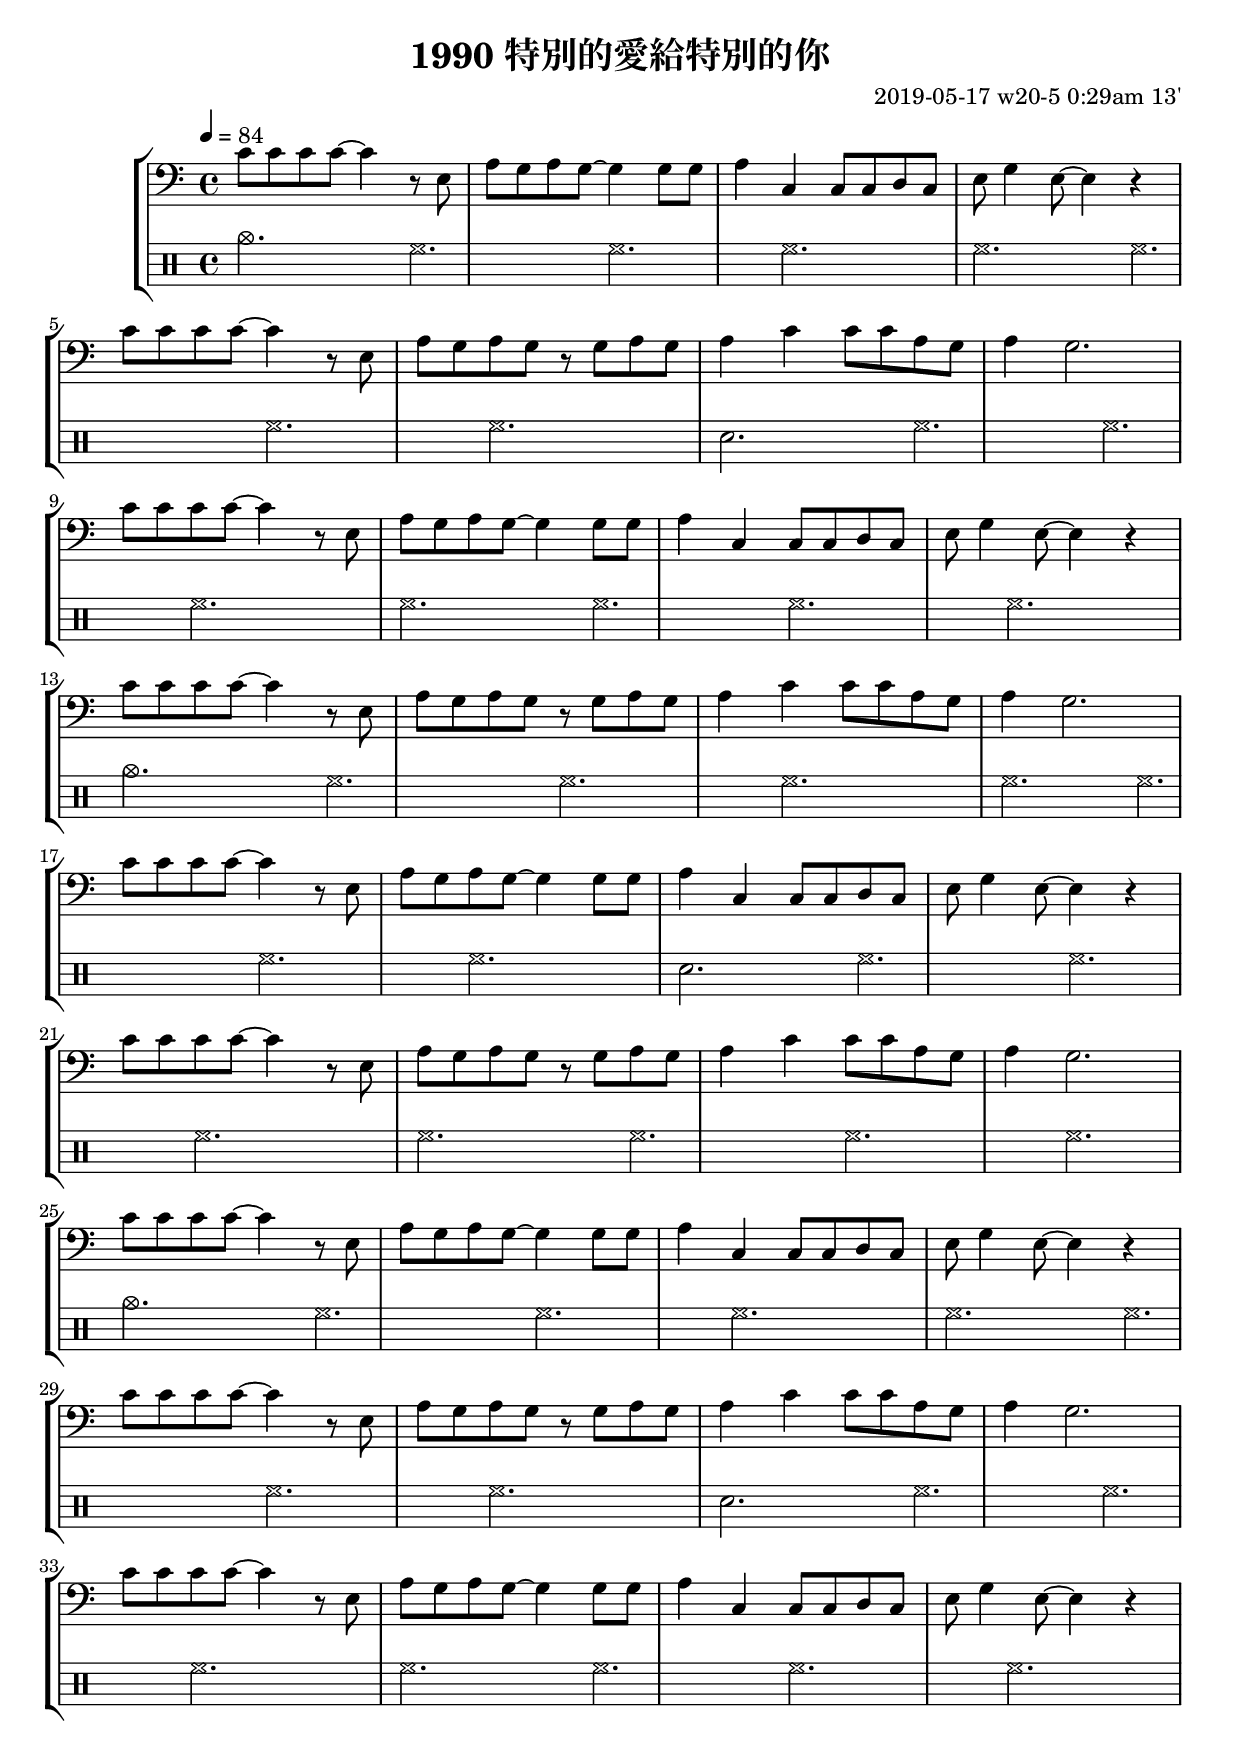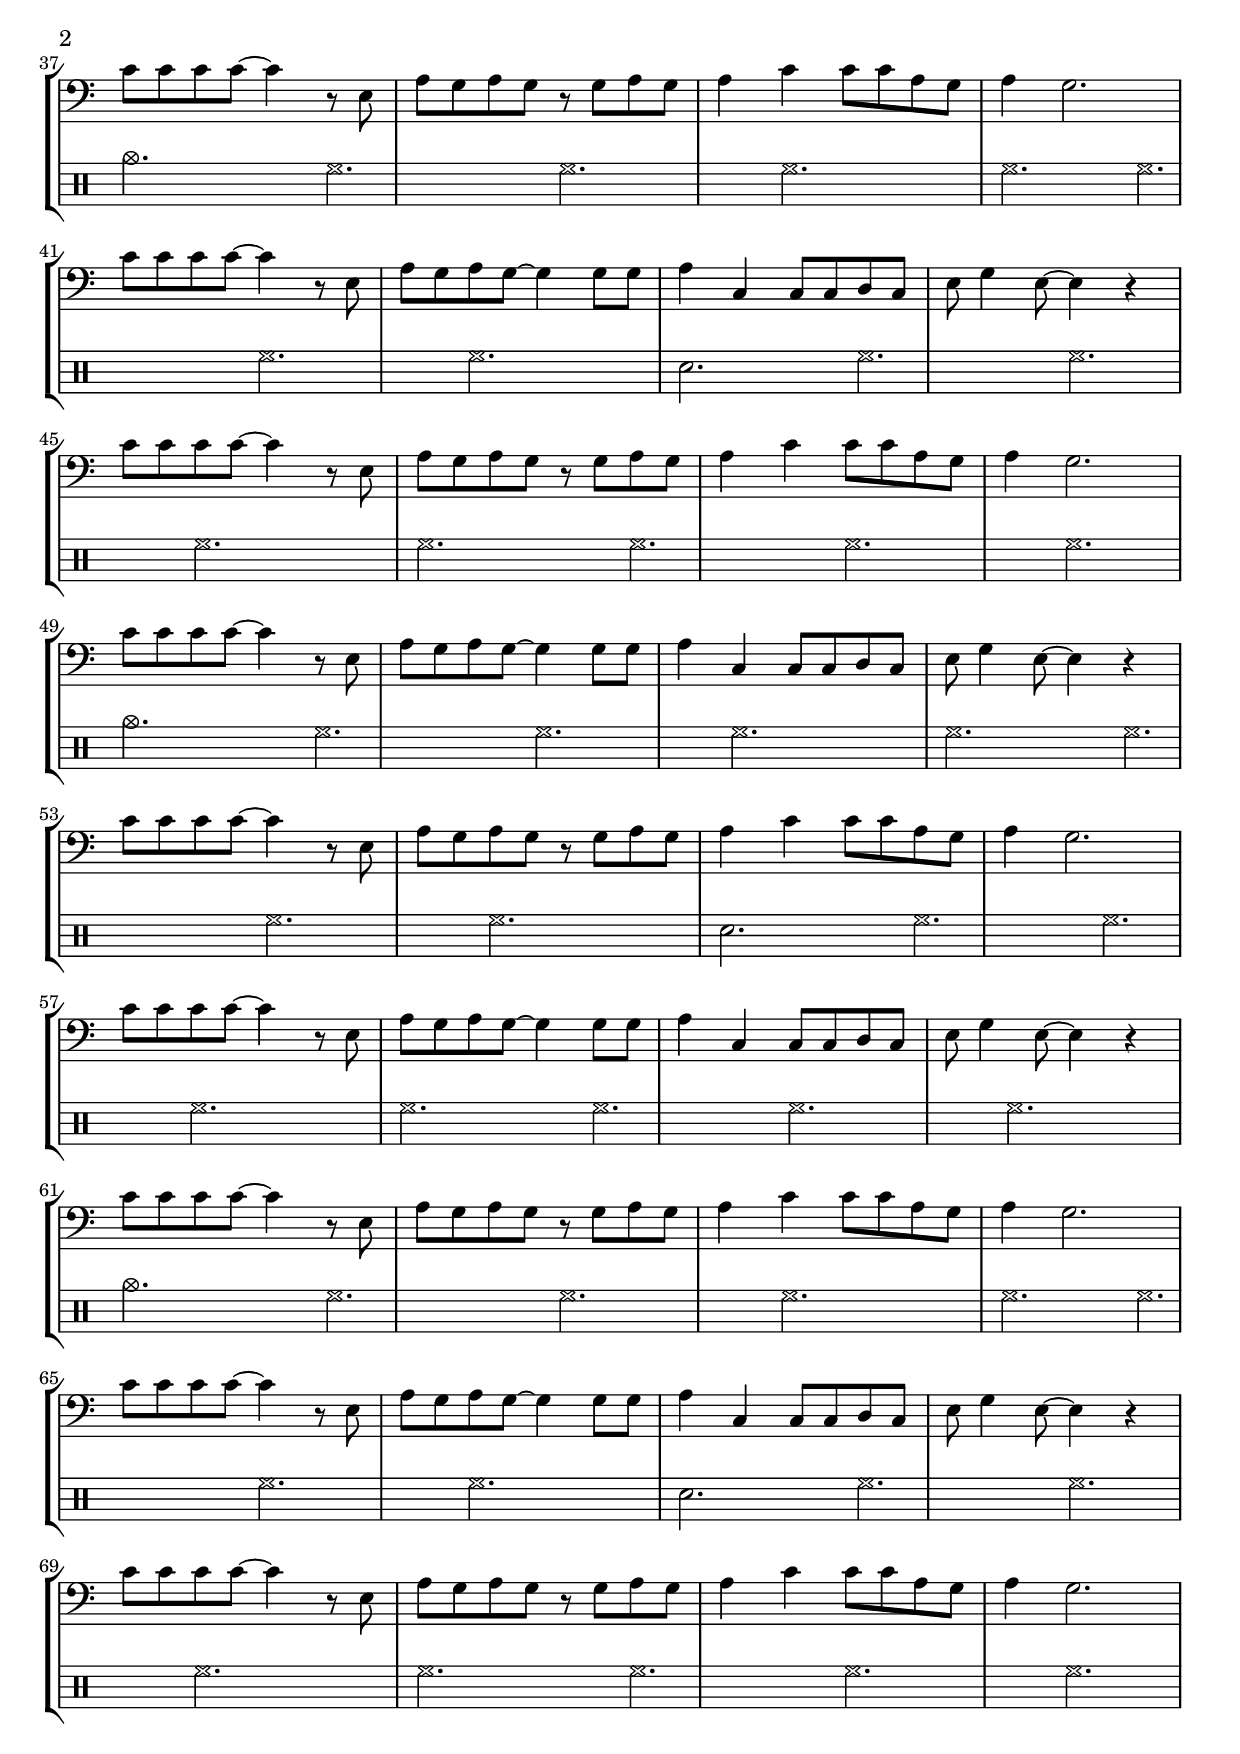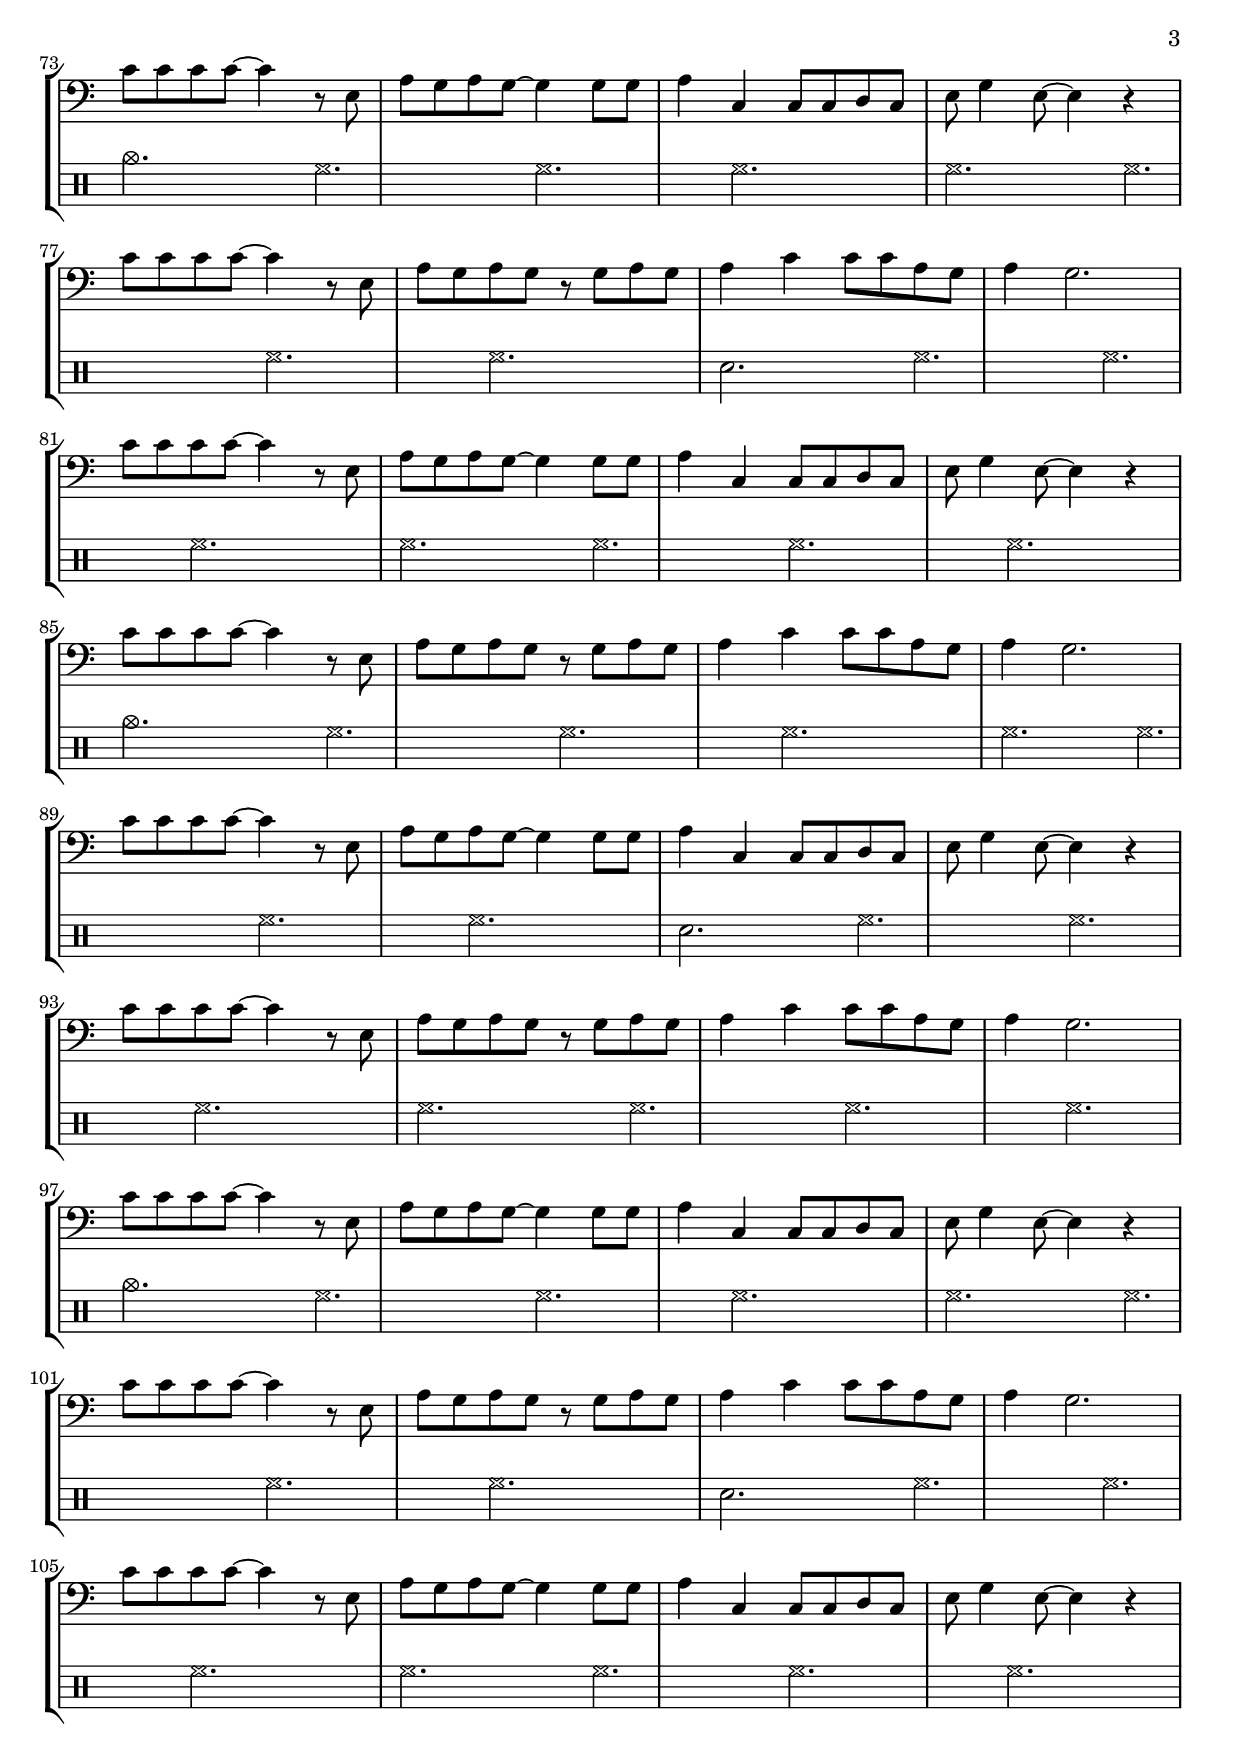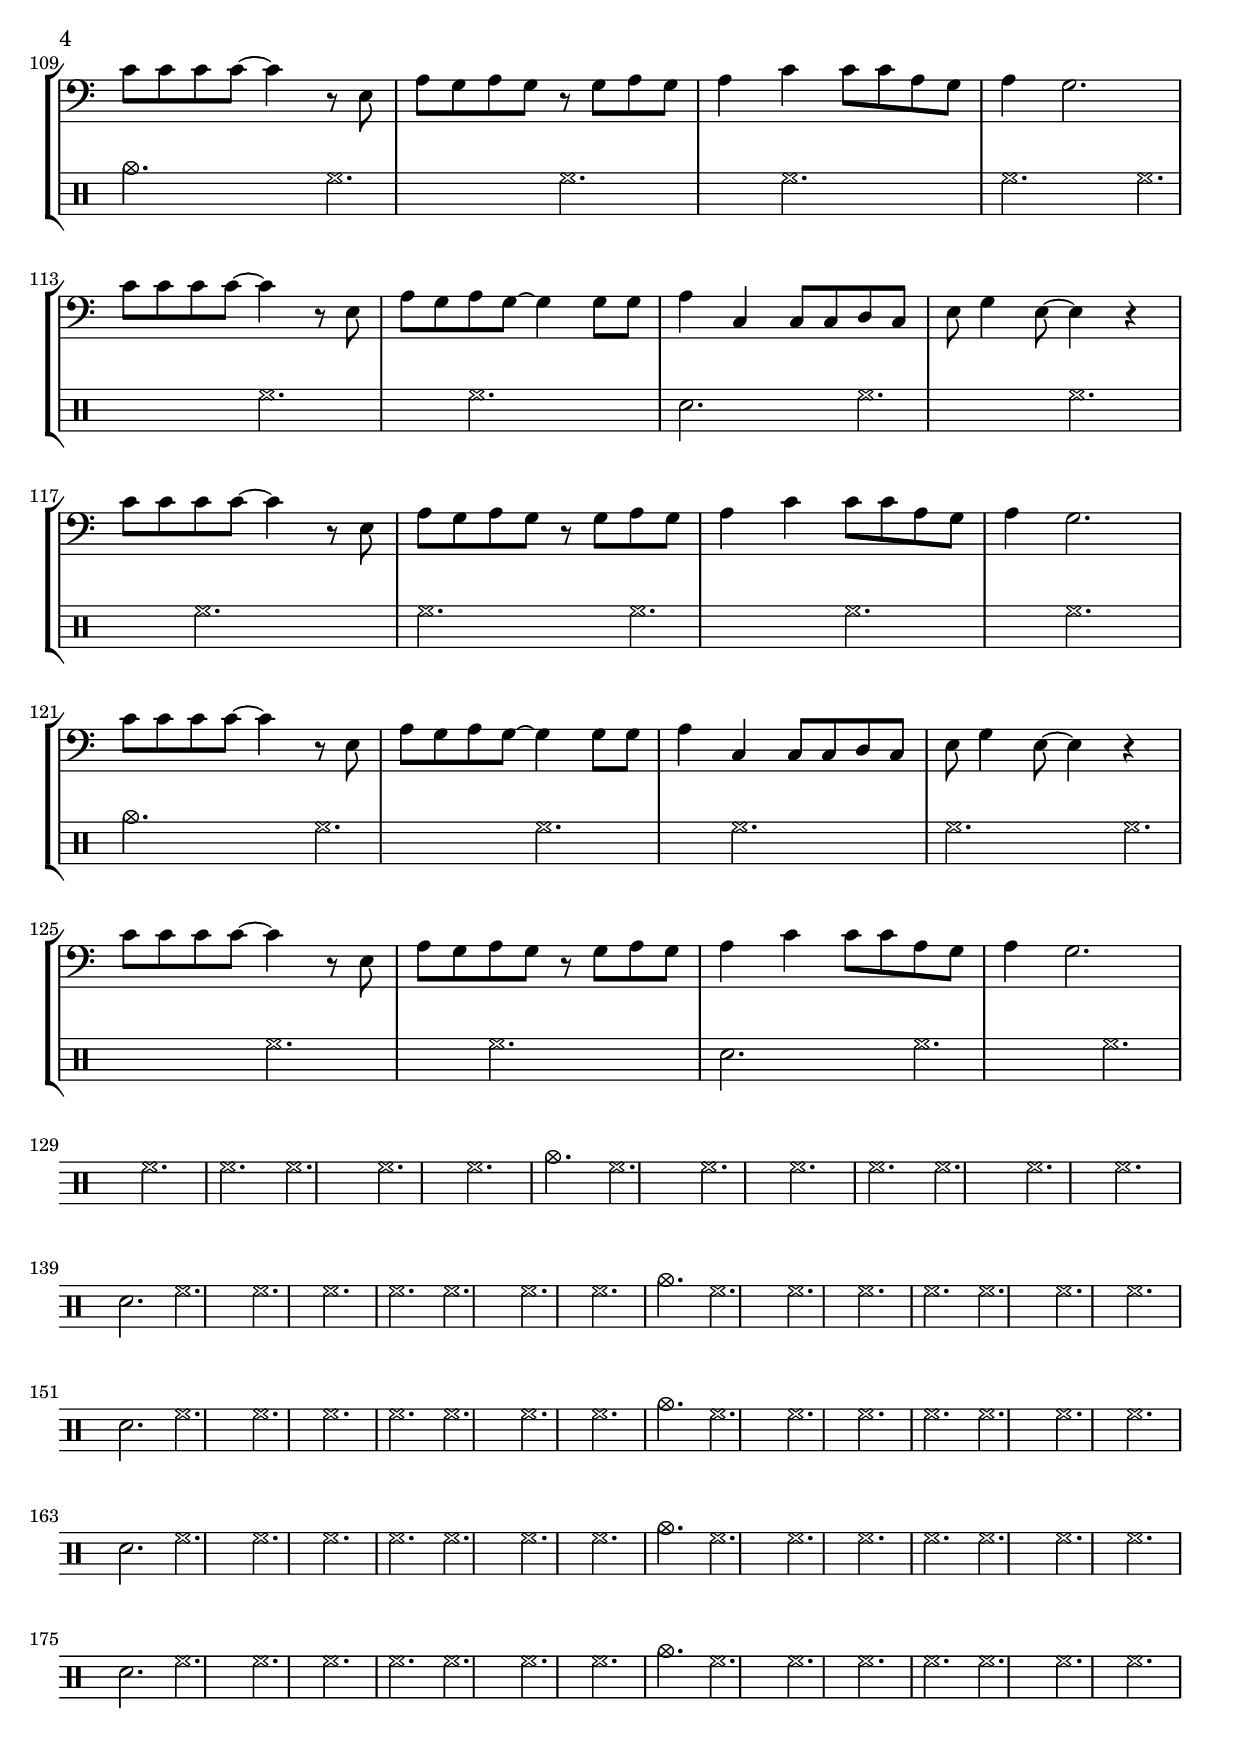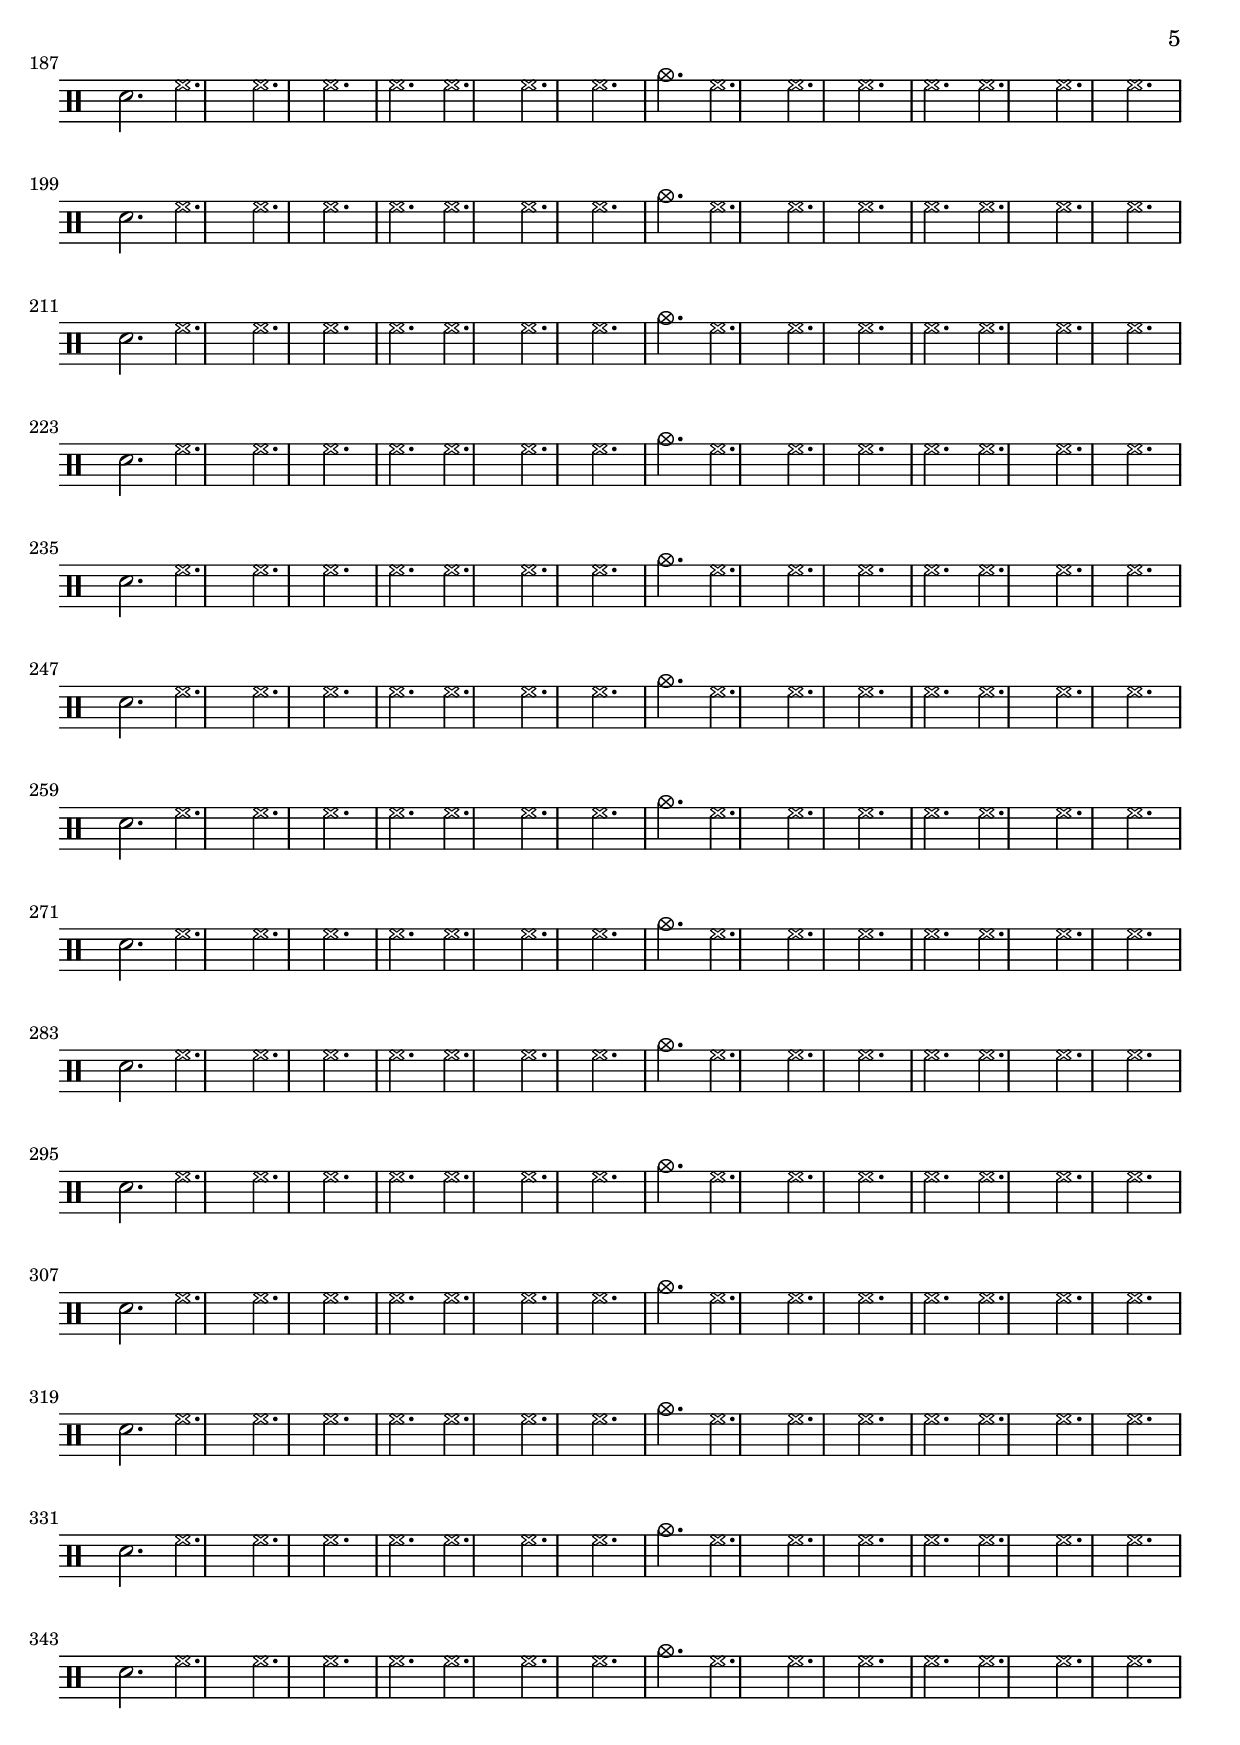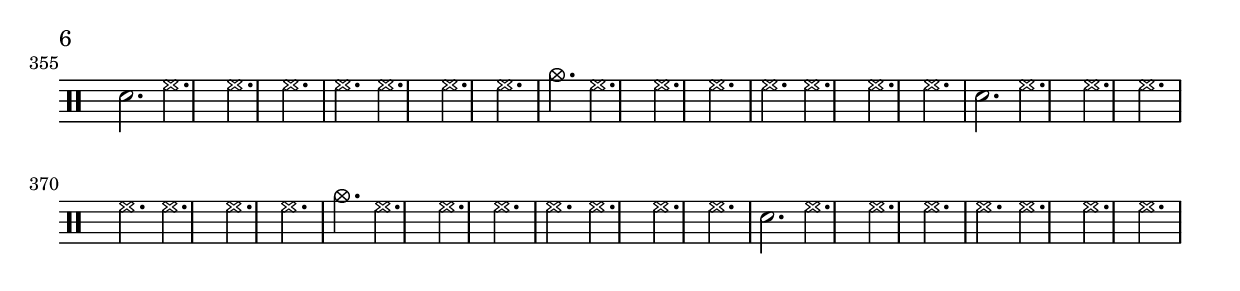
\header {
  title = "1990 特別的愛給特別的你"
  composer = "2019-05-17 w20-5 0:29am 13'"
}
\language english

repeatTimes = 16
%60s/84 beats * 9 bars*4 beats per bar*10 times = 0.7 * 360

melody =  \transpose c c{
    \key c \major
    \clef bass
    \tempo 4=84
    
    
    \repeat unfold \repeatTimes {
    c'8 c' c' c' ~ c'4 r8 e|
    a g a g~ g4 

    g8 g |
    a4 c c8 c d c|
    e g4 e8~ e4 r | \break

    c'8 c' c' c' ~ c'4 r8 e| 
    a g a g r g a g
    a4 c' c'8 c' a g
    a4 g2.%~ | g1 |
     \break

  

    
    }


    }


%2019/08/14 w33/3 3:45am
metronome = \drummode{
 crashcymbal hh hh hh |
 hh hh hh hh |
 sn hh hh hh |
 hh hh hh hh |
 cymc hh hh hh |
 hh hh hh hh |
 sn hh hh hh |
 hh hh hh hh |
 %hh hh hh hh |




}

brokenChord =  \transpose c c' {
  c e g e |
  c e g e |
  c e g e |
  c e g e |
  c e g e |
  c e g e |
  c e g e |
  c e g e |
  % c e g e |

  


}

#(define (myDynamics dynamic)
    (if (equal? dynamic "rfz")
      0.9
      (default-dynamic-absolute-volume dynamic)))



\score {
  \new StaffGroup <<



  %as

  %2019/08/15 w32/4 11:52am
  %\new Staff \with {midiInstrument = #"acoustic guitar (steel)"}
 % \new Staff \with {midiInstrument = #"overdriven guitar"}
  %\new Staff \with {midiInstrument = #"flute"}

 % \set Score.dynamicAbsoluteVolumeFunction = #myDynamics
  %\relative c'
   
   \melody


  

  \drums {\repeat unfold \repeatTimes \metronome}
  
  %\new Staff {\repeat unfold \repeatTimes \brokenChord}
  >>

  \layout {}
  \midi {}
}